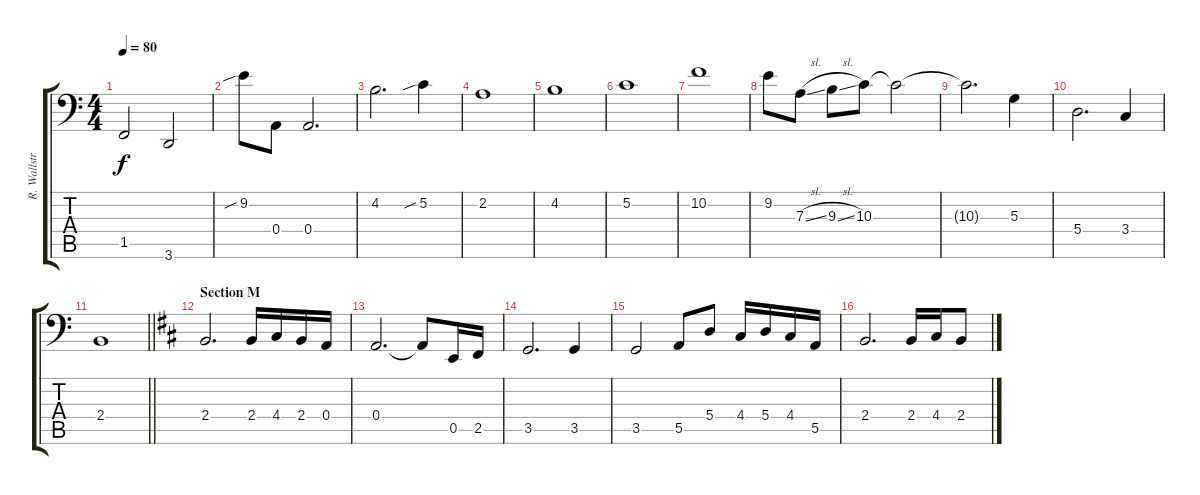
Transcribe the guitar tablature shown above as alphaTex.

\track ("R. Wallström (Bass)" "R. Wallstr") {instrument electricbassfinger}
\staff {score tabs}
\tuning (C3 G2 D2 A1 E1 B0) {hide}
\ts (4 4)
\tempo 80
\clef f4
\ks aminor
1.5.2{dy f} 3.6.2 |
9.2{sib}.8 0.4.8 0.4.2{d} |
4.2.2{d} 5.2{sib}.4 |
2.2.1 |
4.2.1 |
5.2.1 |
10.2.1 |
9.2.8 7.3{sl}.8 9.3{sl}.8 10.3.8 10.3{t}.2 |
10.3{t}.2{d} 5.3.4 |
5.4.2{d} 3.4.4 |
\barLineRight lightlight
2.4.1 |
\section ("" "Section M")
\ks bminor
2.4.2{d} 2.4.16 4.4.16 2.4.16 0.4.16 |
0.4.2{d} 0.4{t}.8 0.5.16 2.5.16 |
3.5.2{d} 3.5.4 |
3.5.2 5.5.8 5.4.8 4.4.16 5.4.16 4.4.16 5.5.16 |
2.4.2{d} 2.4.16 4.4.16 2.4.8
